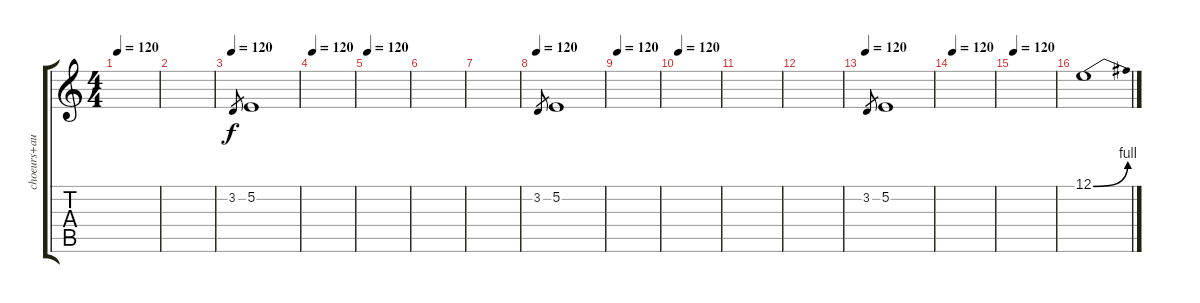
\track ("choeurs+autres" "choeurs+au") {instrument choiraahs}
\staff {score tabs}
\tuning (E4 B3 G3 D3 A2 E2) {hide}
\ts (4 4)
\tempo 120
\clef g2
\ks c
|
|
\tempo 120
3.2.8{gr} 5.2.1{volume 0 instrument distortionguitar} |
\tempo 120
|
\tempo 120
|
|
|
\tempo 120
3.2.8{gr} 5.2.1{volume 0 instrument distortionguitar} |
\tempo 120
|
\tempo 120
|
|
|
\tempo 120
3.2.8{gr} 5.2.1{instrument distortionguitar} |
\tempo 120
|
\tempo 120
|
12.1{be (bend 0 0 60 4)}.1
